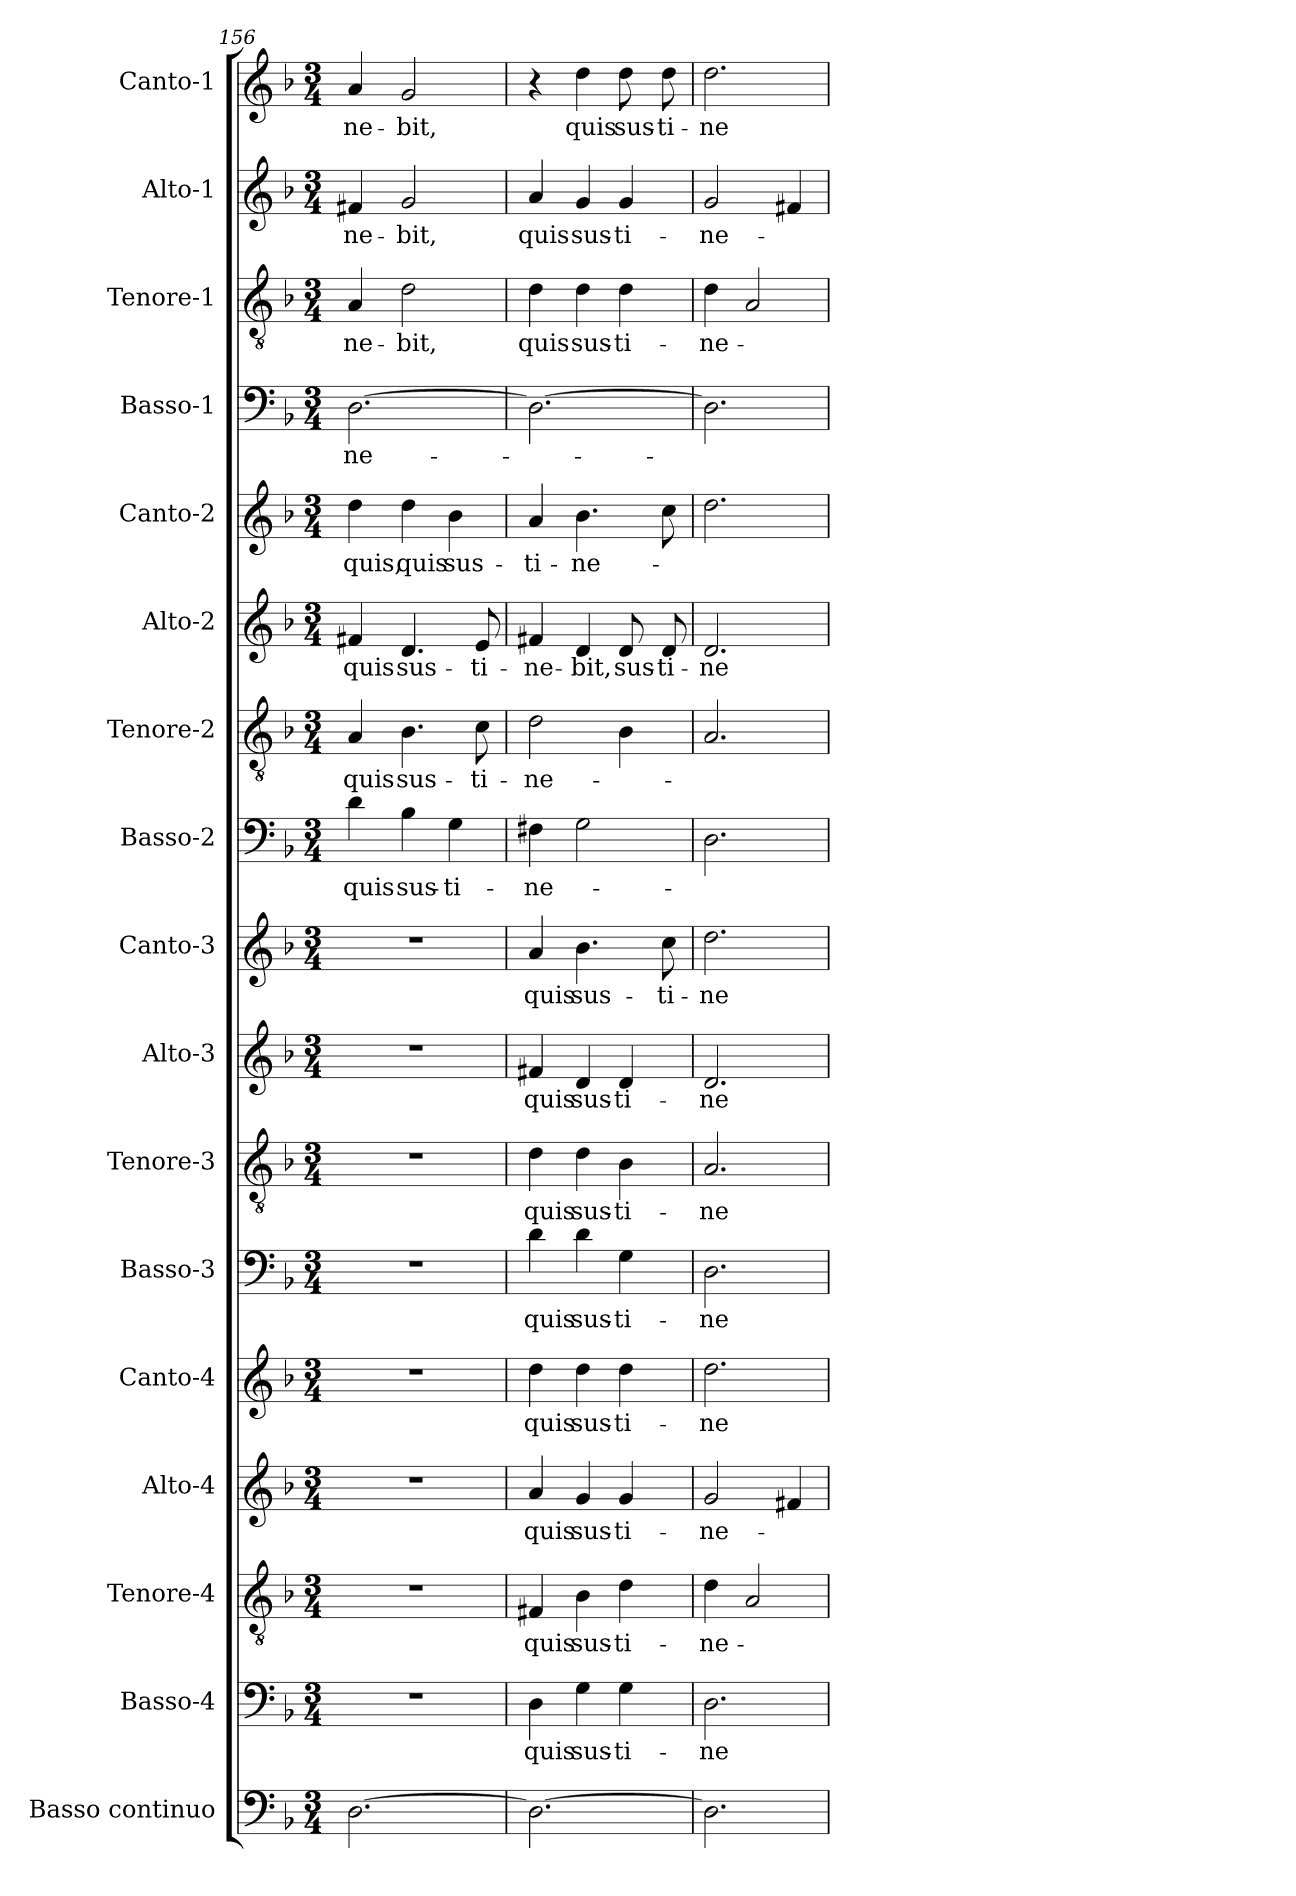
**kern	**kern	**text	**kern	**text	**kern	**text	**kern	**text	**kern	**text	**kern	**text	**kern	**text	**kern	**text	**kern	**text	**kern	**text	**kern	**text	**kern	**text	**kern	**text	**kern	**text	**kern	**text	**kern	**text
*part17	*part16	*part16	*part15	*part15	*part14	*part14	*part13	*part13	*part12	*part12	*part11	*part11	*part10	*part10	*part9	*part9	*part8	*part8	*part7	*part7	*part6	*part6	*part5	*part5	*part4	*part4	*part3	*part3	*part2	*part2	*part1	*part1
*staff17	*staff16	*staff16	*staff15	*staff15	*staff14	*staff14	*staff13	*staff13	*staff12	*staff12	*staff11	*staff11	*staff10	*staff10	*staff9	*staff9	*staff8	*staff8	*staff7	*staff7	*staff6	*staff6	*staff5	*staff5	*staff4	*staff4	*staff3	*staff3	*staff2	*staff2	*staff1	*staff1
*I"Basso continuo	*I"Basso-4	*	*I"Tenore-4	*	*I"Alto-4	*	*I"Canto-4	*	*I"Basso-3	*	*I"Tenore-3	*	*I"Alto-3	*	*I"Canto-3	*	*I"Basso-2	*	*I"Tenore-2	*	*I"Alto-2	*	*I"Canto-2	*	*I"Basso-1	*	*I"Tenore-1	*	*I"Alto-1	*	*I"Canto-1	*
*I'BC	*I'B4	*	*I'T4	*	*I'A4	*	*I'C4	*	*I'B3	*	*I'T3	*	*I'A3	*	*I'C3	*	*I'B2	*	*I'T2	*	*I'A2	*	*I'C2	*	*I'B1	*	*I'T1	*	*I'A1	*	*I'C1	*
*clefF4	*clefF4	*	*clefGv2	*	*clefG2	*	*clefG2	*	*clefF4	*	*clefGv2	*	*clefG2	*	*clefG2	*	*clefF4	*	*clefGv2	*	*clefG2	*	*clefG2	*	*clefF4	*	*clefGv2	*	*clefG2	*	*clefG2	*
*k[b-]	*k[b-]	*	*k[b-]	*	*k[b-]	*	*k[b-]	*	*k[b-]	*	*k[b-]	*	*k[b-]	*	*k[b-]	*	*k[b-]	*	*k[b-]	*	*k[b-]	*	*k[b-]	*	*k[b-]	*	*k[b-]	*	*k[b-]	*	*k[b-]	*
*F:	*F:	*	*F:	*	*F:	*	*F:	*	*F:	*	*F:	*	*F:	*	*F:	*	*F:	*	*F:	*	*F:	*	*F:	*	*F:	*	*F:	*	*F:	*	*F:	*
*M3/4	*M3/4	*	*M3/4	*	*M3/4	*	*M3/4	*	*M3/4	*	*M3/4	*	*M3/4	*	*M3/4	*	*M3/4	*	*M3/4	*	*M3/4	*	*M3/4	*	*M3/4	*	*M3/4	*	*M3/4	*	*M3/4	*
=156	=156	=156	=156	=156	=156	=156	=156	=156	=156	=156	=156	=156	=156	=156	=156	=156	=156	=156	=156	=156	=156	=156	=156	=156	=156	=156	=156	=156	=156	=156	=156	=156
!	!	!	!	!	!	!	!	!	!	!	!	!	!	!	!	!	!	!LO:LY:b	!	!	!	!	!	!	!	!	!	!	!	!	!	!
!	!	!	!	!	!	!	!	!	!	!	!	!	!	!	!	!	!	!	!	!LO:LY:b	!	!	!	!	!	!	!	!	!	!	!	!
!	!	!	!	!	!	!	!	!	!	!	!	!	!	!	!	!	!	!	!	!	!	!LO:LY:b	!	!	!	!	!	!	!	!	!	!
!	!	!	!	!	!	!	!	!	!	!	!	!	!	!	!	!	!	!	!	!	!	!	!	!LO:LY:b	!	!	!	!	!	!	!	!
!	!	!	!	!	!	!	!	!	!	!	!	!	!	!	!	!	!	!	!	!	!	!	!	!	!	!LO:LY:b	!	!	!	!	!	!
!	!	!	!	!	!	!	!	!	!	!	!	!	!	!	!	!	!	!	!	!	!	!	!	!	!	!	!	!LO:LY:b	!	!	!	!
!	!	!	!	!	!	!	!	!	!	!	!	!	!	!	!	!	!	!	!	!	!	!	!	!	!	!	!	!	!	!LO:LY:b	!	!
!	!	!	!	!	!	!	!	!	!	!	!	!	!	!	!	!	!	!	!	!	!	!	!	!	!	!	!	!	!	!	!	!LO:LY:b
[2.D\	2.r	.	2.r	.	2.r	.	2.r	.	2.r	.	2.r	.	2.r	.	2.r	.	4d\	quis	4A/	quis	4f#X/	quis	4dd\	quis,	[2.D\	-ne-	4A/	-ne-	4f#X/	-ne-	4a/	-ne-
!	!	!	!	!	!	!	!	!	!	!	!	!	!	!	!	!	!	!LO:LY:b	!	!	!	!	!	!	!	!	!	!	!	!	!	!
!	!	!	!	!	!	!	!	!	!	!	!	!	!	!	!	!	!	!	!	!LO:LY:b	!	!	!	!	!	!	!	!	!	!	!	!
!	!	!	!	!	!	!	!	!	!	!	!	!	!	!	!	!	!	!	!	!	!	!LO:LY:b	!	!	!	!	!	!	!	!	!	!
!	!	!	!	!	!	!	!	!	!	!	!	!	!	!	!	!	!	!	!	!	!	!	!	!LO:LY:b	!	!	!	!	!	!	!	!
!	!	!	!	!	!	!	!	!	!	!	!	!	!	!	!	!	!	!	!	!	!	!	!	!	!	!	!	!LO:LY:b	!	!	!	!
!	!	!	!	!	!	!	!	!	!	!	!	!	!	!	!	!	!	!	!	!	!	!	!	!	!	!	!	!	!	!LO:LY:b	!	!
!	!	!	!	!	!	!	!	!	!	!	!	!	!	!	!	!	!	!	!	!	!	!	!	!	!	!	!	!	!	!	!	!LO:LY:b
.	.	.	.	.	.	.	.	.	.	.	.	.	.	.	.	.	4B-\	sus-	4.B-\	sus-	4.d/	sus-	4dd\	quis	.	.	2d\	-bit,	2g/	-bit,	2g/	-bit,
!	!	!	!	!	!	!	!	!	!	!	!	!	!	!	!	!	!	!LO:LY:b	!	!	!	!	!	!	!	!	!	!	!	!	!	!
!	!	!	!	!	!	!	!	!	!	!	!	!	!	!	!	!	!	!	!	!	!	!	!	!LO:LY:b	!	!	!	!	!	!	!	!
.	.	.	.	.	.	.	.	.	.	.	.	.	.	.	.	.	4G\	-ti-	.	.	.	.	4b-\	sus-	.	.	.	.	.	.	.	.
!	!	!	!	!	!	!	!	!	!	!	!	!	!	!	!	!	!	!	!	!LO:LY:b	!	!	!	!	!	!	!	!	!	!	!	!
!	!	!	!	!	!	!	!	!	!	!	!	!	!	!	!	!	!	!	!	!	!	!LO:LY:b	!	!	!	!	!	!	!	!	!	!
.	.	.	.	.	.	.	.	.	.	.	.	.	.	.	.	.	.	.	8c\	-ti-	8e/	-ti-	.	.	.	.	.	.	.	.	.	.
=157	=157	=157	=157	=157	=157	=157	=157	=157	=157	=157	=157	=157	=157	=157	=157	=157	=157	=157	=157	=157	=157	=157	=157	=157	=157	=157	=157	=157	=157	=157	=157	=157
!	!	!LO:LY:b	!	!	!	!	!	!	!	!	!	!	!	!	!	!	!	!	!	!	!	!	!	!	!	!	!	!	!	!	!	!
!	!	!	!	!LO:LY:b	!	!	!	!	!	!	!	!	!	!	!	!	!	!	!	!	!	!	!	!	!	!	!	!	!	!	!	!
!	!	!	!	!	!	!LO:LY:b	!	!	!	!	!	!	!	!	!	!	!	!	!	!	!	!	!	!	!	!	!	!	!	!	!	!
!	!	!	!	!	!	!	!	!LO:LY:b	!	!	!	!	!	!	!	!	!	!	!	!	!	!	!	!	!	!	!	!	!	!	!	!
!	!	!	!	!	!	!	!	!	!	!LO:LY:b	!	!	!	!	!	!	!	!	!	!	!	!	!	!	!	!	!	!	!	!	!	!
!	!	!	!	!	!	!	!	!	!	!	!	!LO:LY:b	!	!	!	!	!	!	!	!	!	!	!	!	!	!	!	!	!	!	!	!
!	!	!	!	!	!	!	!	!	!	!	!	!	!	!LO:LY:b	!	!	!	!	!	!	!	!	!	!	!	!	!	!	!	!	!	!
!	!	!	!	!	!	!	!	!	!	!	!	!	!	!	!	!LO:LY:b	!	!	!	!	!	!	!	!	!	!	!	!	!	!	!	!
!	!	!	!	!	!	!	!	!	!	!	!	!	!	!	!	!	!	!LO:LY:b	!	!	!	!	!	!	!	!	!	!	!	!	!	!
!	!	!	!	!	!	!	!	!	!	!	!	!	!	!	!	!	!	!	!	!LO:LY:b	!	!	!	!	!	!	!	!	!	!	!	!
!	!	!	!	!	!	!	!	!	!	!	!	!	!	!	!	!	!	!	!	!	!	!LO:LY:b	!	!	!	!	!	!	!	!	!	!
!	!	!	!	!	!	!	!	!	!	!	!	!	!	!	!	!	!	!	!	!	!	!	!	!LO:LY:b	!	!	!	!	!	!	!	!
!	!	!	!	!	!	!	!	!	!	!	!	!	!	!	!	!	!	!	!	!	!	!	!	!	!	!	!	!LO:LY:b	!	!	!	!
!	!	!	!	!	!	!	!	!	!	!	!	!	!	!	!	!	!	!	!	!	!	!	!	!	!	!	!	!	!	!LO:LY:b	!	!
2.D\_	4D\	quis	4F#X/	quis	4a/	quis	4dd\	quis	4d\	quis	4d\	quis	4f#X/	quis	4a/	quis	4F#X\	-ne-	2d\	-ne-	4f#X/	-ne-	4a/	-ti-	2.D\_	.	4d\	quis	4a/	quis	4r	.
!	!	!LO:LY:b	!	!	!	!	!	!	!	!	!	!	!	!	!	!	!	!	!	!	!	!	!	!	!	!	!	!	!	!	!	!
!	!	!	!	!LO:LY:b	!	!	!	!	!	!	!	!	!	!	!	!	!	!	!	!	!	!	!	!	!	!	!	!	!	!	!	!
!	!	!	!	!	!	!LO:LY:b	!	!	!	!	!	!	!	!	!	!	!	!	!	!	!	!	!	!	!	!	!	!	!	!	!	!
!	!	!	!	!	!	!	!	!LO:LY:b	!	!	!	!	!	!	!	!	!	!	!	!	!	!	!	!	!	!	!	!	!	!	!	!
!	!	!	!	!	!	!	!	!	!	!LO:LY:b	!	!	!	!	!	!	!	!	!	!	!	!	!	!	!	!	!	!	!	!	!	!
!	!	!	!	!	!	!	!	!	!	!	!	!LO:LY:b	!	!	!	!	!	!	!	!	!	!	!	!	!	!	!	!	!	!	!	!
!	!	!	!	!	!	!	!	!	!	!	!	!	!	!LO:LY:b	!	!	!	!	!	!	!	!	!	!	!	!	!	!	!	!	!	!
!	!	!	!	!	!	!	!	!	!	!	!	!	!	!	!	!LO:LY:b	!	!	!	!	!	!	!	!	!	!	!	!	!	!	!	!
!	!	!	!	!	!	!	!	!	!	!	!	!	!	!	!	!	!	!	!	!	!	!LO:LY:b	!	!	!	!	!	!	!	!	!	!
!	!	!	!	!	!	!	!	!	!	!	!	!	!	!	!	!	!	!	!	!	!	!	!	!LO:LY:b	!	!	!	!	!	!	!	!
!	!	!	!	!	!	!	!	!	!	!	!	!	!	!	!	!	!	!	!	!	!	!	!	!	!	!	!	!LO:LY:b	!	!	!	!
!	!	!	!	!	!	!	!	!	!	!	!	!	!	!	!	!	!	!	!	!	!	!	!	!	!	!	!	!	!	!LO:LY:b	!	!
!	!	!	!	!	!	!	!	!	!	!	!	!	!	!	!	!	!	!	!	!	!	!	!	!	!	!	!	!	!	!	!	!LO:LY:b
.	4G\	sus-	4B-\	sus-	4g/	sus-	4dd\	sus-	4d\	sus-	4d\	sus-	4d/	sus-	4.b-\	sus-	2G\	.	.	.	4d/	-bit,	4.b-\	-ne-	.	.	4d\	sus-	4g/	sus-	4dd\	quis
!	!	!LO:LY:b	!	!	!	!	!	!	!	!	!	!	!	!	!	!	!	!	!	!	!	!	!	!	!	!	!	!	!	!	!	!
!	!	!	!	!LO:LY:b	!	!	!	!	!	!	!	!	!	!	!	!	!	!	!	!	!	!	!	!	!	!	!	!	!	!	!	!
!	!	!	!	!	!	!LO:LY:b	!	!	!	!	!	!	!	!	!	!	!	!	!	!	!	!	!	!	!	!	!	!	!	!	!	!
!	!	!	!	!	!	!	!	!LO:LY:b	!	!	!	!	!	!	!	!	!	!	!	!	!	!	!	!	!	!	!	!	!	!	!	!
!	!	!	!	!	!	!	!	!	!	!LO:LY:b	!	!	!	!	!	!	!	!	!	!	!	!	!	!	!	!	!	!	!	!	!	!
!	!	!	!	!	!	!	!	!	!	!	!	!LO:LY:b	!	!	!	!	!	!	!	!	!	!	!	!	!	!	!	!	!	!	!	!
!	!	!	!	!	!	!	!	!	!	!	!	!	!	!LO:LY:b	!	!	!	!	!	!	!	!	!	!	!	!	!	!	!	!	!	!
!	!	!	!	!	!	!	!	!	!	!	!	!	!	!	!	!	!	!	!	!	!	!LO:LY:b	!	!	!	!	!	!	!	!	!	!
!	!	!	!	!	!	!	!	!	!	!	!	!	!	!	!	!	!	!	!	!	!	!	!	!	!	!	!	!LO:LY:b	!	!	!	!
!	!	!	!	!	!	!	!	!	!	!	!	!	!	!	!	!	!	!	!	!	!	!	!	!	!	!	!	!	!	!LO:LY:b	!	!
!	!	!	!	!	!	!	!	!	!	!	!	!	!	!	!	!	!	!	!	!	!	!	!	!	!	!	!	!	!	!	!	!LO:LY:b
.	4G\	-ti-	4d\	-ti-	4g/	-ti-	4dd\	-ti-	4G\	-ti-	4B-\	-ti-	4d/	-ti-	.	.	.	.	4B-\	.	8d/	sus-	.	.	.	.	4d\	-ti-	4g/	-ti-	8dd\	sus-
!	!	!	!	!	!	!	!	!	!	!	!	!	!	!	!	!LO:LY:b	!	!	!	!	!	!	!	!	!	!	!	!	!	!	!	!
!	!	!	!	!	!	!	!	!	!	!	!	!	!	!	!	!	!	!	!	!	!	!LO:LY:b	!	!	!	!	!	!	!	!	!	!
!	!	!	!	!	!	!	!	!	!	!	!	!	!	!	!	!	!	!	!	!	!	!	!	!	!	!	!	!	!	!	!	!LO:LY:b
.	.	.	.	.	.	.	.	.	.	.	.	.	.	.	8cc\	-ti-	.	.	.	.	8d/	-ti-	8cc\	.	.	.	.	.	.	.	8dd\	-ti-
=158	=158	=158	=158	=158	=158	=158	=158	=158	=158	=158	=158	=158	=158	=158	=158	=158	=158	=158	=158	=158	=158	=158	=158	=158	=158	=158	=158	=158	=158	=158	=158	=158
!	!	!LO:LY:b	!	!	!	!	!	!	!	!	!	!	!	!	!	!	!	!	!	!	!	!	!	!	!	!	!	!	!	!	!	!
!	!	!	!	!LO:LY:b	!	!	!	!	!	!	!	!	!	!	!	!	!	!	!	!	!	!	!	!	!	!	!	!	!	!	!	!
!	!	!	!	!	!	!LO:LY:b	!	!	!	!	!	!	!	!	!	!	!	!	!	!	!	!	!	!	!	!	!	!	!	!	!	!
!	!	!	!	!	!	!	!	!LO:LY:b	!	!	!	!	!	!	!	!	!	!	!	!	!	!	!	!	!	!	!	!	!	!	!	!
!	!	!	!	!	!	!	!	!	!	!LO:LY:b	!	!	!	!	!	!	!	!	!	!	!	!	!	!	!	!	!	!	!	!	!	!
!	!	!	!	!	!	!	!	!	!	!	!	!LO:LY:b	!	!	!	!	!	!	!	!	!	!	!	!	!	!	!	!	!	!	!	!
!	!	!	!	!	!	!	!	!	!	!	!	!	!	!LO:LY:b	!	!	!	!	!	!	!	!	!	!	!	!	!	!	!	!	!	!
!	!	!	!	!	!	!	!	!	!	!	!	!	!	!	!	!LO:LY:b	!	!	!	!	!	!	!	!	!	!	!	!	!	!	!	!
!	!	!	!	!	!	!	!	!	!	!	!	!	!	!	!	!	!	!	!	!	!	!LO:LY:b	!	!	!	!	!	!	!	!	!	!
!	!	!	!	!	!	!	!	!	!	!	!	!	!	!	!	!	!	!	!	!	!	!	!	!	!	!	!	!LO:LY:b	!	!	!	!
!	!	!	!	!	!	!	!	!	!	!	!	!	!	!	!	!	!	!	!	!	!	!	!	!	!	!	!	!	!	!LO:LY:b	!	!
!	!	!	!	!	!	!	!	!	!	!	!	!	!	!	!	!	!	!	!	!	!	!	!	!	!	!	!	!	!	!	!	!LO:LY:b
2.D\]	2.D\	-ne-	4d\	-ne-	2g/	-ne-	2.dd\	-ne-	2.D\	-ne-	2.A/	-ne-	2.d/	-ne-	2.dd\	-ne-	2.D\	.	2.A/	.	2.d/	-ne-	2.dd\	.	2.D\]	.	4d\	-ne-	2g/	-ne-	2.dd\	-ne-
.	.	.	2A/	.	.	.	.	.	.	.	.	.	.	.	.	.	.	.	.	.	.	.	.	.	.	.	2A/	.	.	.	.	.
.	.	.	.	.	4f#X/	.	.	.	.	.	.	.	.	.	.	.	.	.	.	.	.	.	.	.	.	.	.	.	4f#X/	.	.	.
=	=	=	=	=	=	=	=	=	=	=	=	=	=	=	=	=	=	=	=	=	=	=	=	=	=	=	=	=	=	=	=	=
*-	*-	*-	*-	*-	*-	*-	*-	*-	*-	*-	*-	*-	*-	*-	*-	*-	*-	*-	*-	*-	*-	*-	*-	*-	*-	*-	*-	*-	*-	*-	*-	*-
